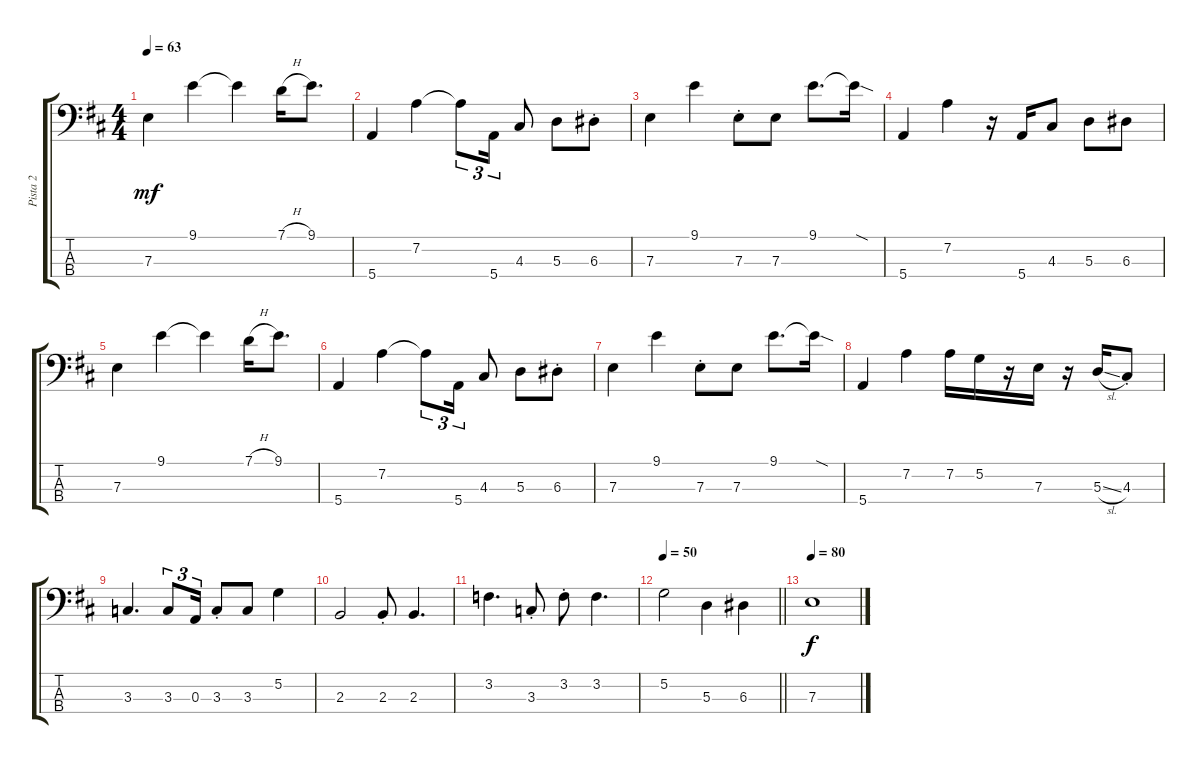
\track ("Pista 2" "Pista 2") {instrument electricbassfinger}
\staff {score tabs}
\tuning (G2 D2 A1 E1) {hide}
\ts (4 4)
\tempo 63
\clef f4
\ks d
7.3.4{dy mf} 9.1.4 9.1{t}.4 7.1{h}.16 9.1.8{d} |
5.4.4 7.2.4 7.2{t}.8{tu (3 2)} 5.4.16{tu (3 2)} 4.3.8 5.3.8 6.3{st}.8 |
7.3.4 9.1.4 7.3{st}.8 7.3.8 9.1.8{d} 9.1{sod t}.16 |
5.4.4 7.2.4 r.16 5.4.16 4.3.8 5.3.8 6.3.8 |
7.3.4 9.1.4 9.1{t}.4 7.1{h}.16 9.1.8{d} |
5.4.4 7.2.4 7.2{t}.8{tu (3 2)} 5.4.16{tu (3 2)} 4.3.8 5.3.8 6.3{st}.8 |
7.3.4 9.1.4 7.3{st}.8 7.3.8 9.1.8{d} 9.1{sod t}.16 |
5.4.4 7.2.4 7.2.16 5.2.16 r.16 7.3.16 r.16 5.3{sl}.16 4.3{st}.8 |
3.3.4{d} 3.3.8{tu (3 2)} 0.3.16{tu (3 2)} 3.3{st}.8 3.3.8 5.2.4 |
2.3.2 2.3{st}.8 2.3.4{d} |
3.2.4{d} 3.3{st}.8 3.2{st}.8 3.2.4{d} |
\tempo 50
\barLineRight lightlight
5.2.2 5.3.4 6.3.4 |
\tempo 80
7.3.1{dy f volume 0}
